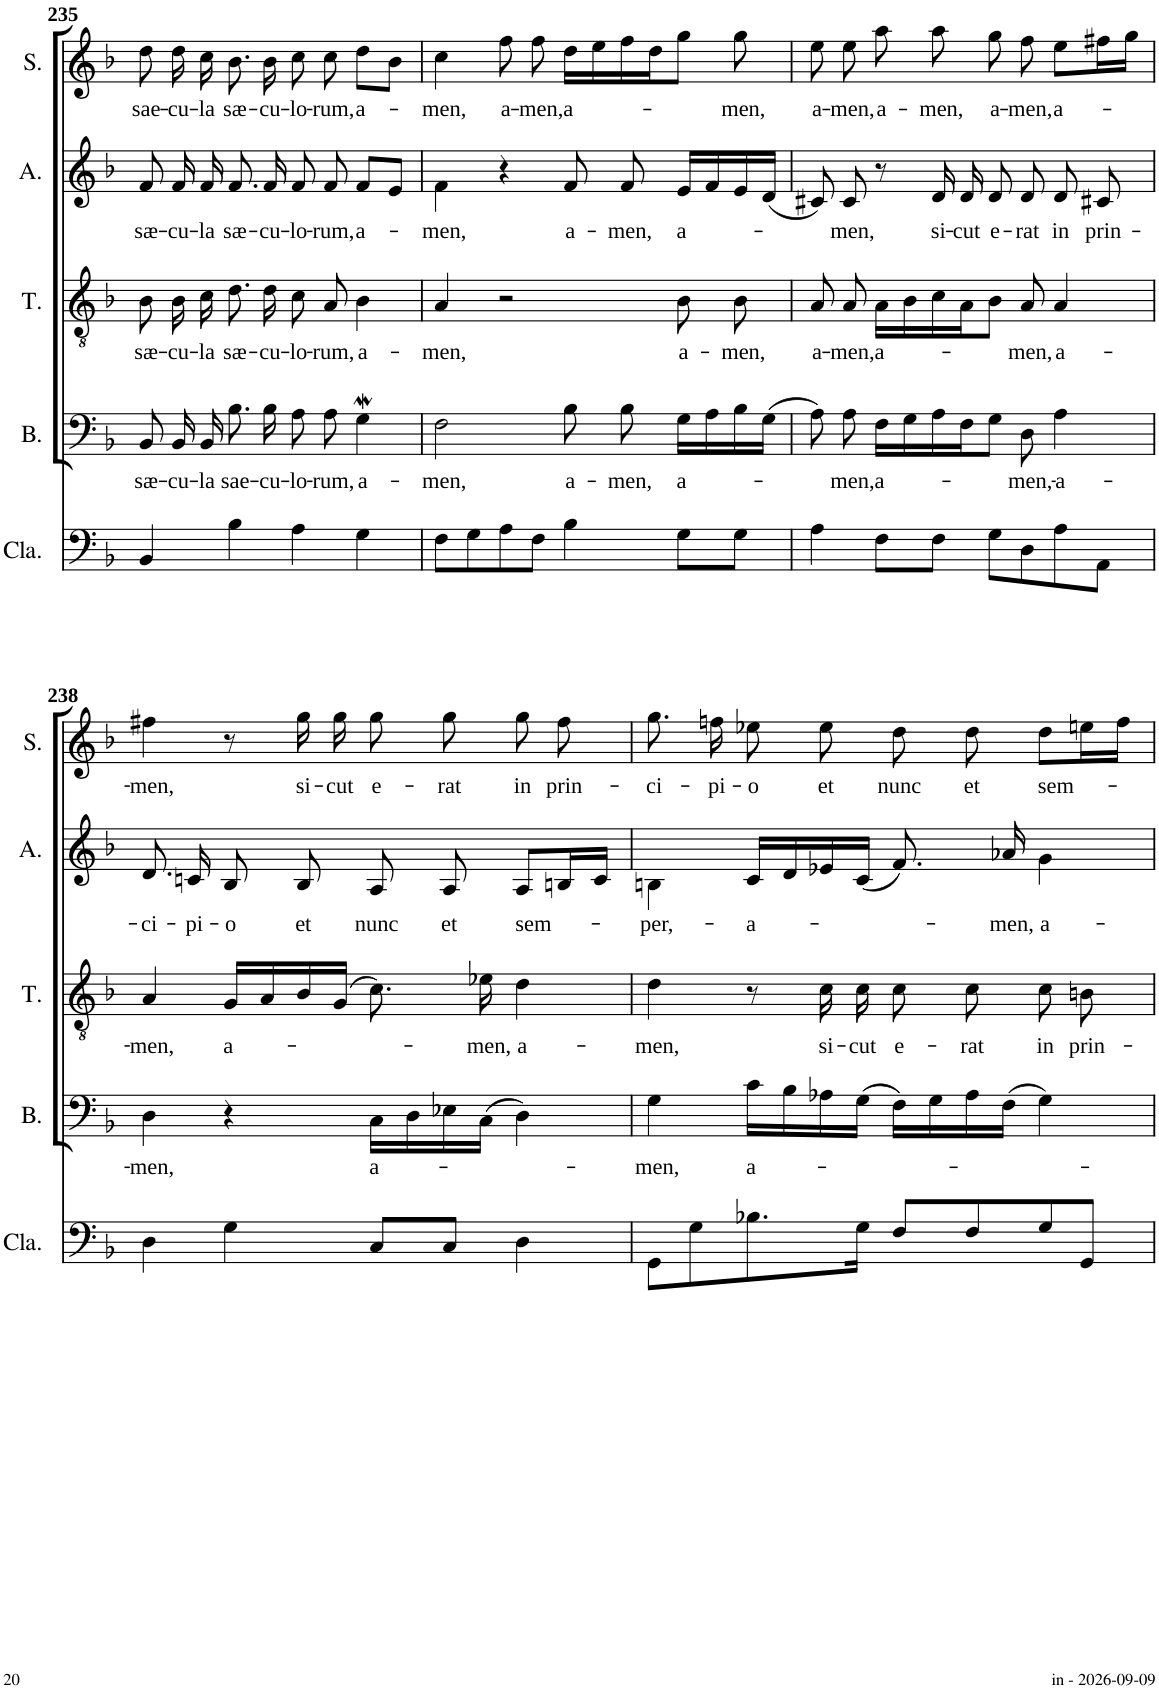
**kern	**kern	**text	**kern	**text	**kern	**text	**kern	**text
*part5	*part4	*part4	*part3	*part3	*part2	*part2	*part1	*part1
*staff5	*staff4	*staff4	*staff3	*staff3	*staff2	*staff2	*staff1	*staff1
*I"Clavecin	*I"Basse	*	*I"Ténor	*	*I"Alto	*	*I"Soprano	*
*I'Cla.	*I'B.	*	*I'T.	*	*I'A.	*	*I'S.	*
!!LO:PB:g=z
*clefF4	*clefF4	*	*clefGv2	*	*clefG2	*	*clefG2	*
*k[b-]	*k[b-]	*	*k[b-]	*	*k[b-]	*	*k[b-]	*
*M4/4	*M4/4	*	*M4/4	*	*M4/4	*	*M4/4	*
*met(c)	*met(c)	*	*met(c)	*	*met(c)	*	*met(c)	*
=235	=235	=235	=235	=235	=235	=235	=235	=235
!	!	!LO:LY:b	!	!LO:LY:b	!	!LO:LY:b	!	!LO:LY:b
4BB-/	8BB-/	sæ-	8B-\	sæ-	8f/	sæ-	8dd\	sae-
!	!	!LO:LY:b	!	!LO:LY:b	!	!LO:LY:b	!	!LO:LY:b
.	16BB-/	-cu-	16B-\	-cu-	16f/	-cu-	16dd\	-cu-
!	!	!LO:LY:b	!	!LO:LY:b	!	!LO:LY:b	!	!LO:LY:b
.	16BB-/	-la	16c\	-la	16f/	-la	16cc\	-la
!	!	!LO:LY:b	!	!LO:LY:b	!	!LO:LY:b	!	!LO:LY:b
4B-\	8.B-\	sae-	8.d\	sæ-	8.f/	sæ-	8.b-\	sæ-
!	!	!LO:LY:b	!	!LO:LY:b	!	!LO:LY:b	!	!LO:LY:b
.	16B-\	-cu-	16d\	-cu-	16f/	-cu-	16b-\	-cu-
!	!	!LO:LY:b	!	!LO:LY:b	!	!LO:LY:b	!	!LO:LY:b
4A\	8A\	-lo-	8c\	-lo-	8f/	-lo-	8cc\	-lo-
!	!	!LO:LY:b	!	!LO:LY:b	!	!LO:LY:b	!	!LO:LY:b
.	8A\	-rum,	8A/	-rum,	8f/	-rum,	8cc\	-rum,
!	!	!LO:LY:b	!	!LO:LY:b	!	!LO:LY:b	!	!LO:LY:b
4G\	4GW\	a-	4B-\	a-	8f/L	a-	8dd\L	a-
.	.	.	.	.	8e/J	.	8b-\J	.
=236	=236	=236	=236	=236	=236	=236	=236	=236
!	!	!LO:LY:b	!	!LO:LY:b	!	!LO:LY:b	!	!LO:LY:b
8F\L	2F\	-men,	4A/	-men,	4f\	-men,	4cc\	-men,
8G\	.	.	.	.	.	.	.	.
!	!	!	!	!	!	!	!	!LO:LY:b
8A\	.	.	2r	.	4r	.	8ff\	a-
!	!	!	!	!	!	!	!	!LO:LY:b
8F\J	.	.	.	.	.	.	8ff\	-men,
!	!	!LO:LY:b	!	!	!	!LO:LY:b	!	!LO:LY:b
4B-\	8B-\	a-	.	.	8f/	a-	16dd\LL	a-
.	.	.	.	.	.	.	16ee\	.
!	!	!LO:LY:b	!	!	!	!LO:LY:b	!	!
.	8B-\	-men,	.	.	8f/	-men,	16ff\	.
.	.	.	.	.	.	.	16dd\J	.
!	!	!LO:LY:b	!	!LO:LY:b	!	!LO:LY:b	!	!
8G\L	16G\LL	a-	8B-\	a-	16e/LL	a-	8gg\J	.
.	16A\	.	.	.	16f/	.	.	.
!	!	!	!	!LO:LY:b	!	!	!	!LO:LY:b
8G\J	16B-\	.	8B-\	-men,	16e/	.	8gg\	-men,
.	(16G\JJ	.	.	.	(16d/JJ	.	.	.
=237	=237	=237	=237	=237	=237	=237	=237	=237
!	!	!	!	!LO:LY:b	!	!	!	!LO:LY:b
4A\	8A\)	.	8A/	a-	8c#X/)	.	8ee\	a-
!	!	!LO:LY:b	!	!LO:LY:b	!	!LO:LY:b	!	!LO:LY:b
.	8A\	-men,	8A/	-men,	8c#/	-men,	8ee\	-men,
!	!	!LO:LY:b	!	!LO:LY:b	!	!	!	!LO:LY:b
8F\L	16F\LL	a-	16A\LL	a-	8r	.	8aa\	a-
.	16G\	.	16B-\	.	.	.	.	.
!	!	!	!	!	!	!LO:LY:b	!	!LO:LY:b
8F\J	16A\	.	16c\	.	16d/	si-	8aa\	-men,
!	!	!	!	!	!	!LO:LY:b	!	!
.	16F\J	.	16A\J	.	16d/	-cut	.	.
!	!	!	!	!	!	!LO:LY:b	!	!LO:LY:b
8G\L	8G\J	.	8B-\J	.	8d/	e-	8gg\	a-
!	!	!LO:LY:b	!	!LO:LY:b	!	!LO:LY:b	!	!LO:LY:b
8D\	8D\	-men,-	8A/	-men,	8d/	-rat	8ff\	-men,
!	!	!LO:LY:b	!	!LO:LY:b	!	!LO:LY:b	!	!LO:LY:b
8A\	4A\	-a-	4A/	a-	8d/	in	8ee\L	a-
!	!	!	!	!	!	!LO:LY:b	!	!
8AA\J	.	.	.	.	8c#X/	prin-	16ff#X\L	.
.	.	.	.	.	.	.	16gg\JJ	.
!!LO:LB:g=z
=238	=238	=238	=238	=238	=238	=238	=238	=238
!	!	!LO:LY:b	!	!LO:LY:b	!	!LO:LY:b	!	!LO:LY:b
4D\	4D\	-men,	4A/	-men,	8.d/	-ci-	4ff#X\	-men,
!	!	!	!	!	!	!LO:LY:b	!	!
.	.	.	.	.	16cn/	-pi-	.	.
!	!	!	!	!LO:LY:b	!	!LO:LY:b	!	!
4G\	4r	.	16G/LL	a-	8B-/	-o	8r	.
.	.	.	16A/	.	.	.	.	.
!	!	!	!	!	!	!LO:LY:b	!	!LO:LY:b
.	.	.	16B-/	.	8B-/	et	16gg\	si-
!	!	!	!	!	!	!	!	!LO:LY:b
.	.	.	(16G/JJ	.	.	.	16gg\	-cut
!	!	!LO:LY:b	!	!	!	!LO:LY:b	!	!LO:LY:b
8C/L	16C\LL	a-	8.c\)	.	8A/	nunc	8gg\	e-
.	16D\	.	.	.	.	.	.	.
!	!	!	!	!	!	!LO:LY:b	!	!LO:LY:b
8C/J	16E-X\	.	.	.	8A/	et	8gg\	-rat
!	!	!	!	!LO:LY:b	!	!	!	!
.	(16C\JJ	.	16e-X\	-men,	.	.	.	.
!	!	!	!	!LO:LY:b	!	!LO:LY:b	!	!LO:LY:b
4D\	4D\)	.	4d\	a-	8A/L	sem-	8gg\	in
!	!	!	!	!	!	!	!	!LO:LY:b
.	.	.	.	.	16Bn/L	.	8ff#\	prin-
.	.	.	.	.	16c/JJ	.	.	.
=239	=239	=239	=239	=239	=239	=239	=239	=239
!	!	!LO:LY:b	!	!LO:LY:b	!	!LO:LY:b	!	!LO:LY:b
8GG\L	4G\	-men,	4d\	-men,	4Bn\	-per,-	8.gg\	-ci-
8G\	.	.	.	.	.	.	.	.
!	!	!	!	!	!	!	!	!LO:LY:b
.	.	.	.	.	.	.	16ffn\	-pi-
!	!	!LO:LY:b	!	!	!	!LO:LY:b	!	!LO:LY:b
8.B-X\	16c\LL	a-	8r	.	16c/LL	a-	8ee-X\	-o
.	16B-\	.	.	.	16d/	.	.	.
!	!	!	!	!LO:LY:b	!	!	!	!LO:LY:b
.	16A-X\	.	16c\	si-	16e-X/	.	8ee-\	et
!	!	!	!	!LO:LY:b	!	!	!	!
16G\Jk	(16G\JJ	.	16c\	-cut	(16c/JJ	.	.	.
!	!	!	!	!LO:LY:b	!	!	!	!LO:LY:b
8F/L	16F\LL)	.	8c\	e-	8.f/)	.	8dd\	nunc
.	16G\	.	.	.	.	.	.	.
!	!	!	!	!LO:LY:b	!	!	!	!LO:LY:b
8F/	16A-\	.	8c\	-rat	.	.	8dd\	et
!	!	!	!	!	!	!LO:LY:b	!	!
.	(16F\JJ	.	.	.	16a-X/	-men,	.	.
!	!	!	!	!LO:LY:b	!	!LO:LY:b	!	!LO:LY:b
8G/	4G\)	.	8c\	in	4g\	a-	8dd\L	sem-
!	!	!	!	!LO:LY:b	!	!	!	!
8GG/J	.	.	8Bn\	prin-	.	.	16een\L	.
.	.	.	.	.	.	.	16ff\JJ	.
=	=	=	=	=	=	=	=	=
*-	*-	*-	*-	*-	*-	*-	*-	*-
